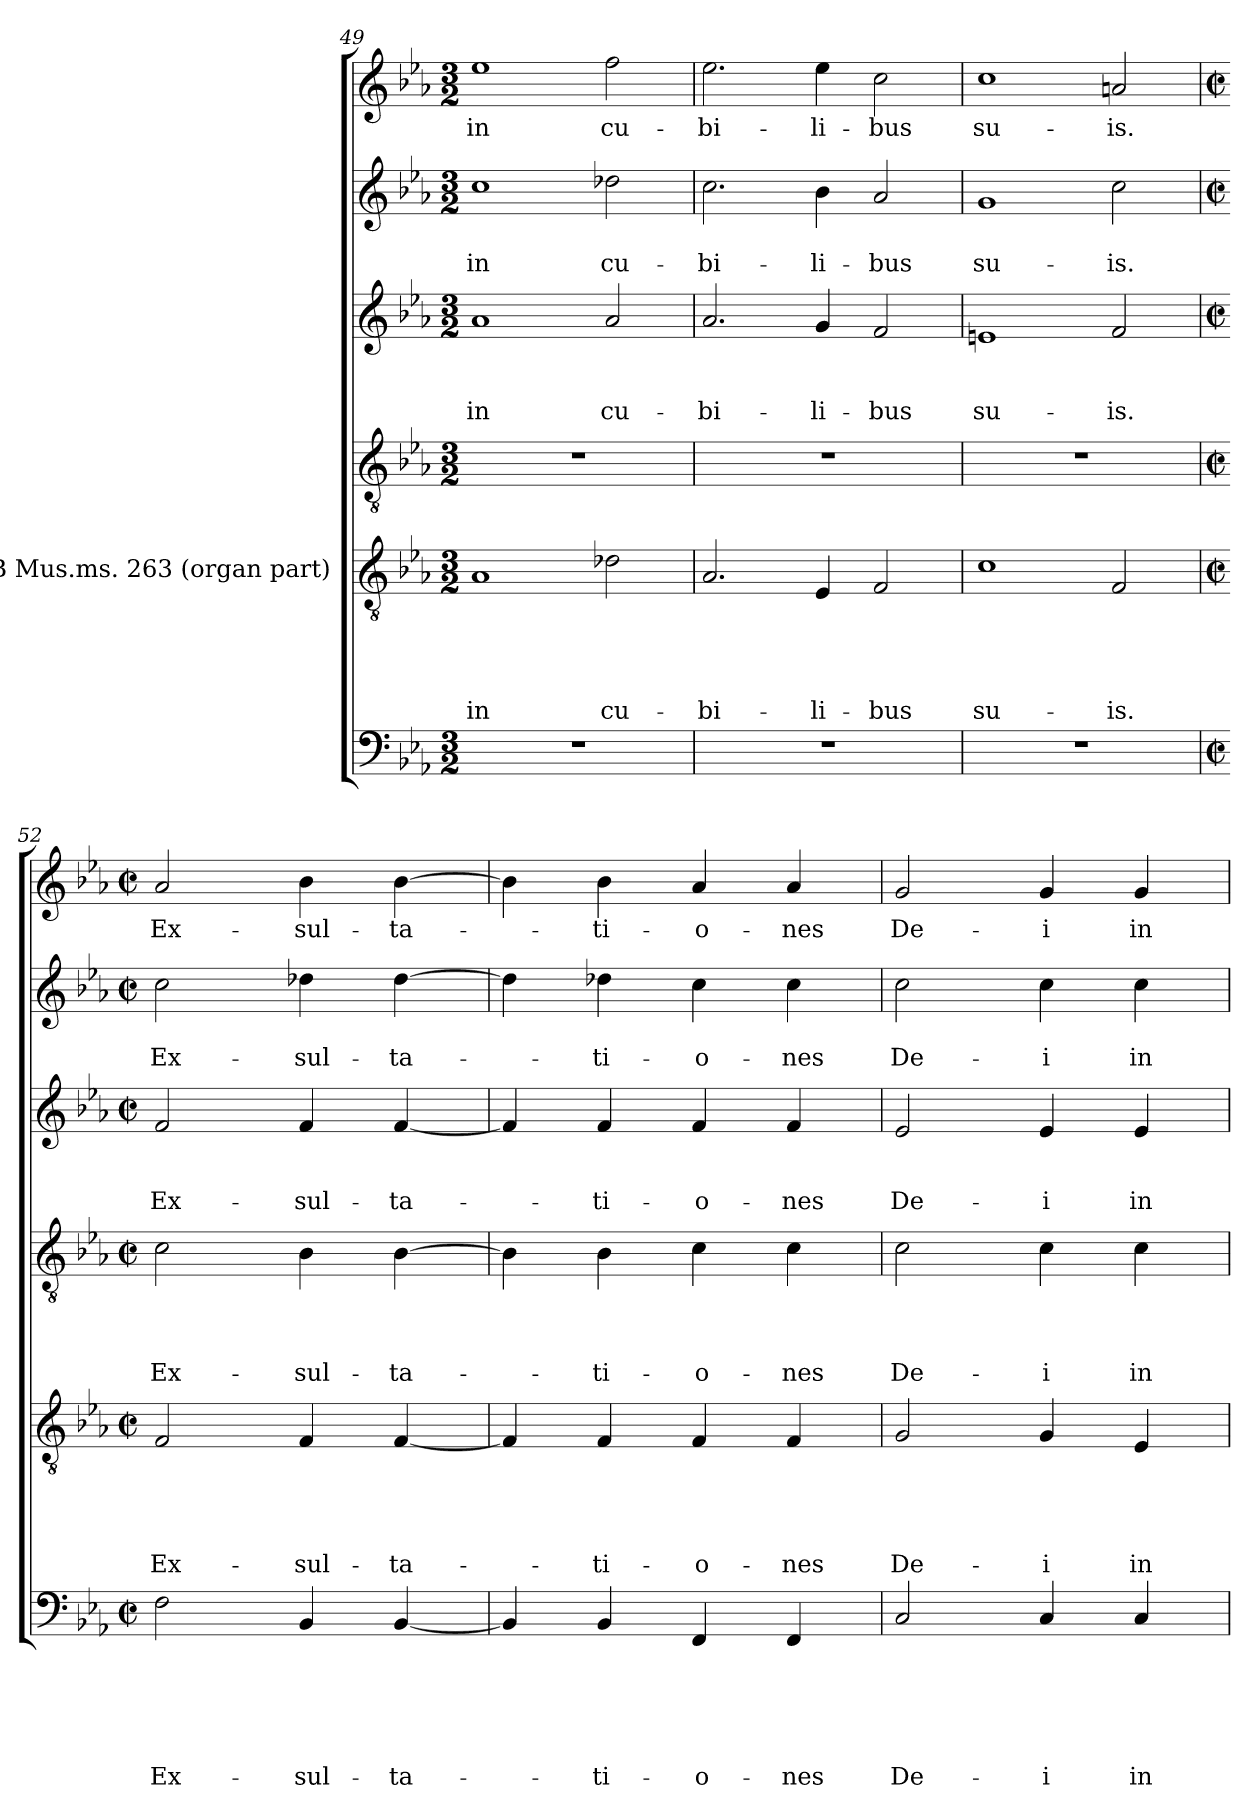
**kern	**text	**text	**text	**text	**text	**text	**kern	**text	**text	**text	**text	**text	**kern	**text	**text	**text	**text	**kern	**text	**text	**text	**kern	**text	**text	**kern	**text
*part6	*part6	*part6	*part6	*part6	*part6	*part6	*part5	*part5	*part5	*part5	*part5	*part5	*part4	*part4	*part4	*part4	*part4	*part3	*part3	*part3	*part3	*part2	*part2	*part2	*part1	*part1
*staff6	*staff6	*staff6	*staff6	*staff6	*staff6	*staff6	*staff5	*staff5	*staff5	*staff5	*staff5	*staff5	*staff4	*staff4	*staff4	*staff4	*staff4	*staff3	*staff3	*staff3	*staff3	*staff2	*staff2	*staff2	*staff1	*staff1
*	*	*	*	*	*	*	*I"BSB Mus.ms. 263 (organ part)	*	*	*	*	*	*	*	*	*	*	*	*	*	*	*	*	*	*	*
*clefF4	*	*	*	*	*	*	*clefGv2	*	*	*	*	*	*clefGv2	*	*	*	*	*clefG2	*	*	*	*clefG2	*	*	*clefG2	*
*k[b-e-a-]	*	*	*	*	*	*	*k[b-e-a-]	*	*	*	*	*	*k[b-e-a-]	*	*	*	*	*k[b-e-a-]	*	*	*	*k[b-e-a-]	*	*	*k[b-e-a-]	*
*E-:	*	*	*	*	*	*	*E-:	*	*	*	*	*	*E-:	*	*	*	*	*E-:	*	*	*	*E-:	*	*	*E-:	*
*M3/2	*	*	*	*	*	*	*M3/2	*	*	*	*	*	*M3/2	*	*	*	*	*M3/2	*	*	*	*M3/2	*	*	*M3/2	*
=49	=49	=49	=49	=49	=49	=49	=49	=49	=49	=49	=49	=49	=49	=49	=49	=49	=49	=49	=49	=49	=49	=49	=49	=49	=49	=49
!	!	!	!	!	!	!	!	!	!	!	!	!LO:LY:b	!	!	!	!	!	!	!	!	!LO:LY:b	!	!	!LO:LY:b	!	!LO:LY:b
1.r	.	.	.	.	.	.	1A-	.	.	.	.	in	1.r	.	.	.	.	1a-	.	.	in	1cc	.	in	1ee-	in
!	!	!	!	!	!	!	!	!	!	!	!	!LO:LY:b	!	!	!	!	!	!	!	!	!LO:LY:b	!	!	!LO:LY:b	!	!LO:LY:b
.	.	.	.	.	.	.	2d-X\	.	.	.	.	cu-	.	.	.	.	.	2a-/	.	.	cu-	2dd-X\	.	cu-	2ff\	cu-
=50	=50	=50	=50	=50	=50	=50	=50	=50	=50	=50	=50	=50	=50	=50	=50	=50	=50	=50	=50	=50	=50	=50	=50	=50	=50	=50
!	!	!	!	!	!	!	!	!	!	!	!	!LO:LY:b	!	!	!	!	!	!	!	!	!LO:LY:b	!	!	!LO:LY:b	!	!LO:LY:b
1.r	.	.	.	.	.	.	2.A-/	.	.	.	.	-bi-	1.r	.	.	.	.	2.a-/	.	.	-bi-	2.cc\	.	-bi-	2.ee-\	-bi-
!	!	!	!	!	!	!	!	!	!	!	!	!LO:LY:b	!	!	!	!	!	!	!	!	!LO:LY:b	!	!	!LO:LY:b	!	!LO:LY:b
.	.	.	.	.	.	.	4E-/	.	.	.	.	-li-	.	.	.	.	.	4g/	.	.	-li-	4b-\	.	-li-	4ee-\	-li-
!	!	!	!	!	!	!	!	!	!	!	!	!LO:LY:b	!	!	!	!	!	!	!	!	!LO:LY:b	!	!	!LO:LY:b	!	!LO:LY:b
.	.	.	.	.	.	.	2F/	.	.	.	.	-bus	.	.	.	.	.	2f/	.	.	-bus	2a-/	.	-bus	2cc\	-bus
=51	=51	=51	=51	=51	=51	=51	=51	=51	=51	=51	=51	=51	=51	=51	=51	=51	=51	=51	=51	=51	=51	=51	=51	=51	=51	=51
!	!	!	!	!	!	!	!	!	!	!	!	!LO:LY:b	!	!	!	!	!	!	!	!	!LO:LY:b	!	!	!LO:LY:b	!	!LO:LY:b
1.r	.	.	.	.	.	.	1c	.	.	.	.	su-	1.r	.	.	.	.	1en	.	.	su-	1g	.	su-	1cc	su-
!	!	!	!	!	!	!	!	!	!	!	!	!LO:LY:b	!	!	!	!	!	!	!	!	!LO:LY:b	!	!	!LO:LY:b	!	!LO:LY:b
.	.	.	.	.	.	.	2F/	.	.	.	.	-is.	.	.	.	.	.	2f/	.	.	-is.	2cc\	.	-is.	2an/	-is.
=52	=52	=52	=52	=52	=52	=52	=52	=52	=52	=52	=52	=52	=52	=52	=52	=52	=52	=52	=52	=52	=52	=52	=52	=52	=52	=52
*M2/2	*	*	*	*	*	*	*M2/2	*	*	*	*	*	*M2/2	*	*	*	*	*M2/2	*	*	*	*M2/2	*	*	*M2/2	*
*met(c|)	*	*	*	*	*	*	*met(c|)	*	*	*	*	*	*met(c|)	*	*	*	*	*met(c|)	*	*	*	*met(c|)	*	*	*met(c|)	*
!	!	!	!	!	!	!LO:LY:b	!	!	!	!	!	!LO:LY:b	!	!	!	!	!LO:LY:b	!	!	!	!LO:LY:b	!	!	!LO:LY:b	!	!LO:LY:b
2F\	.	.	.	.	.	Ex-	2F/	.	.	.	.	Ex-	2c\	.	.	.	Ex-	2f/	.	.	Ex-	2cc\	.	Ex-	2a-i/	Ex-
!	!	!	!	!	!	!LO:LY:b	!	!	!	!	!	!LO:LY:b	!	!	!	!	!LO:LY:b	!	!	!	!LO:LY:b	!	!	!LO:LY:b	!	!LO:LY:b
4BB-/	.	.	.	.	.	-sul-	4F/	.	.	.	.	-sul-	4B-\	.	.	.	-sul-	4f/	.	.	-sul-	4dd-X\	.	-sul-	4b-\	-sul-
!	!	!	!	!	!	!LO:LY:b	!	!	!	!	!	!LO:LY:b	!	!	!	!	!LO:LY:b	!	!	!	!LO:LY:b	!	!	!LO:LY:b	!	!LO:LY:b
[>4BB-/	.	.	.	.	.	-ta-	[>4F/	.	.	.	.	-ta-	[>4B-\	.	.	.	-ta-	[>4f/	.	.	-ta-	[>4dd-\	.	-ta-	[>4b-\	-ta-
!!LO:PB:g=z
=53	=53	=53	=53	=53	=53	=53	=53	=53	=53	=53	=53	=53	=53	=53	=53	=53	=53	=53	=53	=53	=53	=53	=53	=53	=53	=53
4BB-/]	.	.	.	.	.	.	4F/]	.	.	.	.	.	4B-\]	.	.	.	.	4f/]	.	.	.	4dd-\]	.	.	4b-\]	.
!	!	!	!	!	!	!LO:LY:b	!	!	!	!	!	!LO:LY:b	!	!	!	!	!LO:LY:b	!	!	!	!LO:LY:b	!	!	!LO:LY:b	!	!LO:LY:b
4BB-/	.	.	.	.	.	-ti-	4F/	.	.	.	.	-ti-	4B-\	.	.	.	-ti-	4f/	.	.	-ti-	4dd-X\	.	-ti-	4b-\	-ti-
!	!	!	!	!	!	!LO:LY:b	!	!	!	!	!	!LO:LY:b	!	!	!	!	!LO:LY:b	!	!	!	!LO:LY:b	!	!	!LO:LY:b	!	!LO:LY:b
4FF/	.	.	.	.	.	-o-	4F/	.	.	.	.	-o-	4c\	.	.	.	-o-	4f/	.	.	-o-	4cc\	.	-o-	4a-/	-o-
!	!	!	!	!	!	!LO:LY:b	!	!	!	!	!	!LO:LY:b	!	!	!	!	!LO:LY:b	!	!	!	!LO:LY:b	!	!	!LO:LY:b	!	!LO:LY:b
4FF/	.	.	.	.	.	-nes	4F/	.	.	.	.	-nes	4c\	.	.	.	-nes	4f/	.	.	-nes	4cc\	.	-nes	4a-/	-nes
=54	=54	=54	=54	=54	=54	=54	=54	=54	=54	=54	=54	=54	=54	=54	=54	=54	=54	=54	=54	=54	=54	=54	=54	=54	=54	=54
!	!	!	!	!	!	!LO:LY:b	!	!	!	!	!	!LO:LY:b	!	!	!	!	!LO:LY:b	!	!	!	!LO:LY:b	!	!	!LO:LY:b	!	!LO:LY:b
2C/	.	.	.	.	.	De-	2G/	.	.	.	.	De-	2c\	.	.	.	De-	2e-/	.	.	De-	2cc\	.	De-	2g/	De-
!	!	!	!	!	!	!LO:LY:b	!	!	!	!	!	!LO:LY:b	!	!	!	!	!LO:LY:b	!	!	!	!LO:LY:b	!	!	!LO:LY:b	!	!LO:LY:b
4C/	.	.	.	.	.	-i	4G/	.	.	.	.	-i	4c\	.	.	.	-i	4e-/	.	.	-i	4cc\	.	-i	4g/	-i
!	!	!	!	!	!	!LO:LY:b	!	!	!	!	!	!LO:LY:b	!	!	!	!	!LO:LY:b	!	!	!	!LO:LY:b	!	!	!LO:LY:b	!	!LO:LY:b
4C/	.	.	.	.	.	in	4E-/	.	.	.	.	in	4c\	.	.	.	in	4e-/	.	.	in	4cc\	.	in	4g/	in
=	=	=	=	=	=	=	=	=	=	=	=	=	=	=	=	=	=	=	=	=	=	=	=	=	=	=
*-	*-	*-	*-	*-	*-	*-	*-	*-	*-	*-	*-	*-	*-	*-	*-	*-	*-	*-	*-	*-	*-	*-	*-	*-	*-	*-
